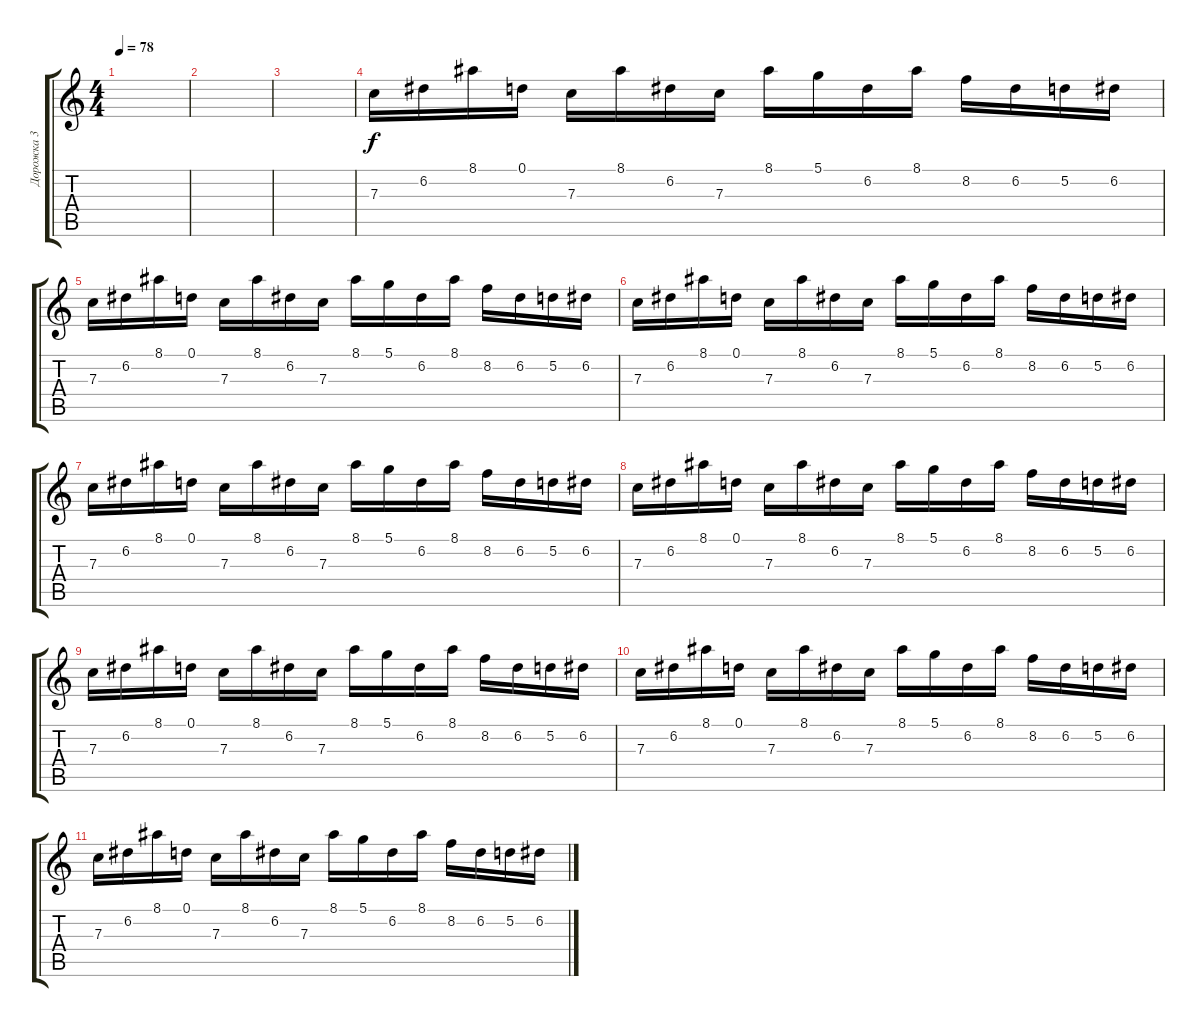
\track ("Дорожка 3" "Дорожка 3") {instrument distortionguitar}
\staff {score tabs}
\tuning (D4 A3 F3 C3 G2 C2) {hide}
\ts (4 4)
\tempo 78
\clef g2
\ks c
|
|
|
7.3.16 6.2.16 8.1.16 0.1.16 7.3.16 8.1.16 6.2.16 7.3.16 8.1.16 5.1.16 6.2.16 8.1.16 8.2.16 6.2.16 5.2.16 6.2.16 |
7.3.16 6.2.16 8.1.16 0.1.16 7.3.16 8.1.16 6.2.16 7.3.16 8.1.16 5.1.16 6.2.16 8.1.16 8.2.16 6.2.16 5.2.16 6.2.16 |
7.3.16 6.2.16 8.1.16 0.1.16 7.3.16 8.1.16 6.2.16 7.3.16 8.1.16 5.1.16 6.2.16 8.1.16 8.2.16 6.2.16 5.2.16 6.2.16 |
7.3.16 6.2.16 8.1.16 0.1.16 7.3.16 8.1.16 6.2.16 7.3.16 8.1.16 5.1.16 6.2.16 8.1.16 8.2.16 6.2.16 5.2.16 6.2.16 |
7.3.16 6.2.16 8.1.16 0.1.16 7.3.16 8.1.16 6.2.16 7.3.16 8.1.16 5.1.16 6.2.16 8.1.16 8.2.16 6.2.16 5.2.16 6.2.16 |
7.3.16 6.2.16 8.1.16 0.1.16 7.3.16 8.1.16 6.2.16 7.3.16 8.1.16 5.1.16 6.2.16 8.1.16 8.2.16 6.2.16 5.2.16 6.2.16 |
7.3.16 6.2.16 8.1.16 0.1.16 7.3.16 8.1.16 6.2.16 7.3.16 8.1.16 5.1.16 6.2.16 8.1.16 8.2.16 6.2.16 5.2.16 6.2.16 |
7.3.16 6.2.16 8.1.16 0.1.16 7.3.16 8.1.16 6.2.16 7.3.16 8.1.16 5.1.16 6.2.16 8.1.16 8.2.16 6.2.16 5.2.16 6.2.16
